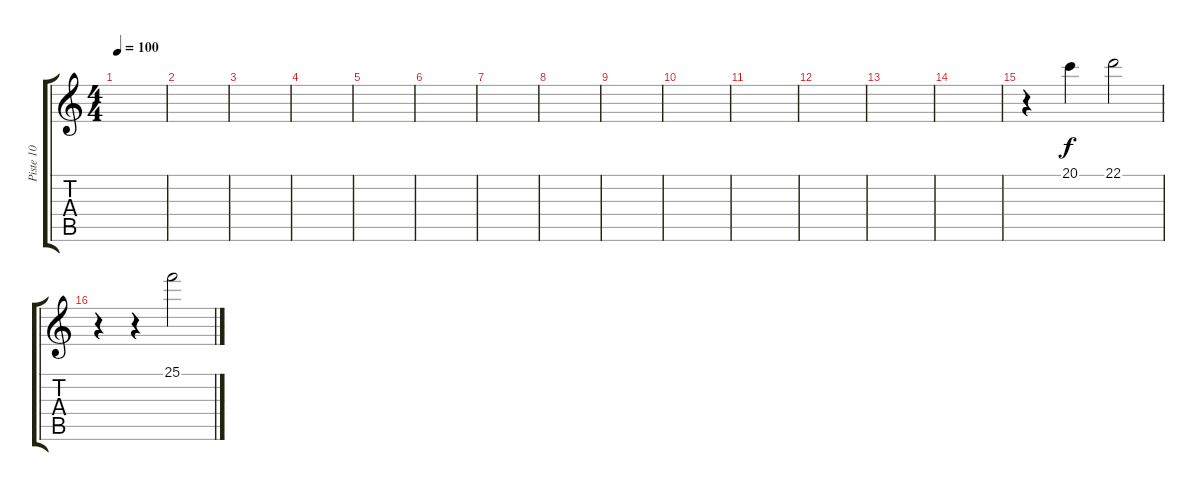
\track ("Piste 10" "Piste 10") {instrument acousticgrandpiano}
\staff {score tabs}
\tuning (E4 B3 G3 D3 A2 E2) {hide}
\ts (4 4)
\tempo 100
\clef g2
\ks c
|
|
|
|
|
|
|
|
|
|
|
|
|
|
r.4 20.1.4 22.1.2 |
r.4 r.4 25.1.2
